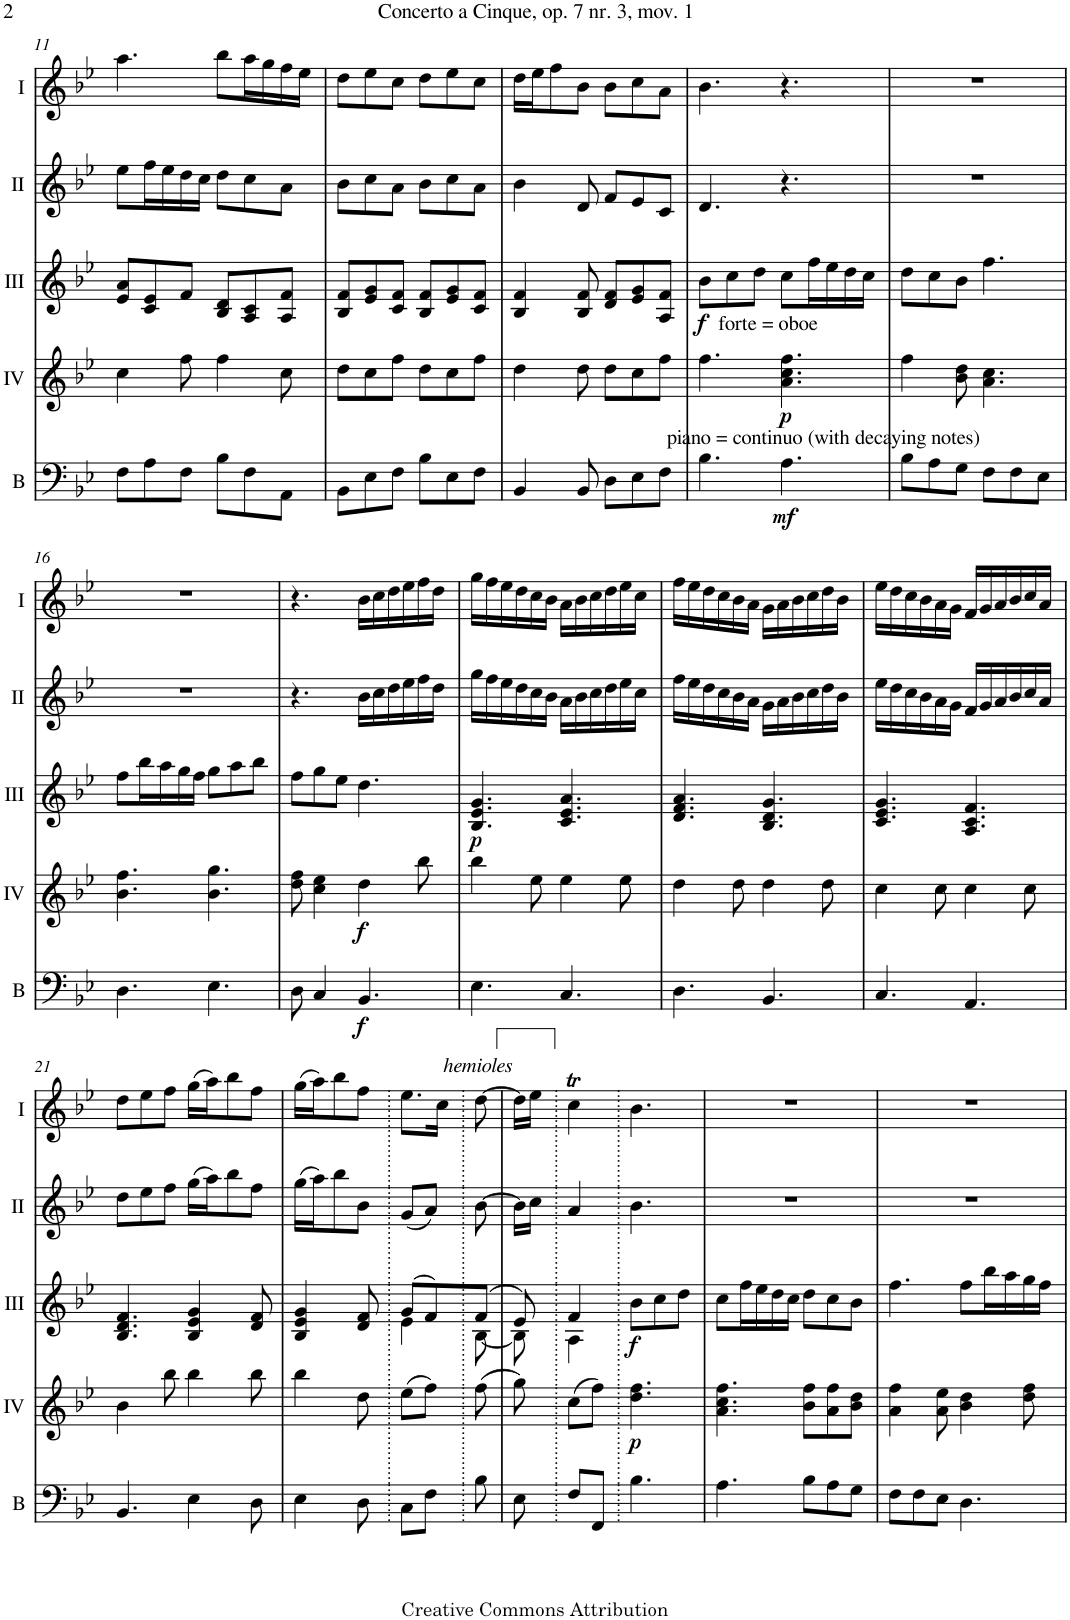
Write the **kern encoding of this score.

**kern	**dynam	**kern	**dynam	**kern	**dynam	**kern	**kern
*part5	*part5	*part4	*part4	*part3	*part3	*part2	*part1
*staff5	*staff5	*staff4	*staff4	*staff3	*staff3	*staff2	*staff1
*I"Bass	*	*I"Acc. 4	*	*I"Acc. 3	*	*I"Acc. 2	*I"Acc. 1
*I'B	*	*	*	*	*	*	*
!!LO:PB:g=z
*clefF4	*	*clefG2	*	*clefG2	*	*clefG2	*clefG2
*	*	*Trd7c12	*	*	*	*	*
*k[b-e-]	*	*k[b-e-]	*	*k[b-e-]	*	*k[b-e-]	*k[b-e-]
*M6/8	*	*M6/8	*	*M6/8	*	*M6/8	*M6/8
=11	=11	=11	=11	=11	=11	=11	=11
8F\L	.	4cc\	.	8e-/ 8a/L	.	8ee-\L	4.aa\
8A\	.	.	.	8c/ 8e-/	.	16ff\L	.
.	.	.	.	.	.	16ee-\	.
8F\J	.	8ff\	.	8f/J	.	16dd\	.
.	.	.	.	.	.	16cc\JJ	.
8B-\L	.	4ff\	.	8B-/ 8d/L	.	8dd\L	8bb-\L
8F\	.	.	.	8A/ 8c/	.	8cc\	16aa\L
.	.	.	.	.	.	.	16gg\
8AA\J	.	8cc\	.	8A/ 8f/J	.	8a\J	16ff\
.	.	.	.	.	.	.	16ee-\JJ
=12	=12	=12	=12	=12	=12	=12	=12
8BB-\L	.	8dd\L	.	8B-/ 8f/L	.	8b-\L	8dd\L
8E-\	.	8cc\	.	8e-/ 8g/	.	8cc\	8ee-\
8F\J	.	8ff\J	.	8c/ 8f/J	.	8a\J	8cc\J
8B-\L	.	8dd\L	.	8B-/ 8f/L	.	8b-\L	8dd\L
8E-\	.	8cc\	.	8e-/ 8g/	.	8cc\	8ee-\
8F\J	.	8ff\J	.	8c/ 8f/J	.	8a\J	8cc\J
=13	=13	=13	=13	=13	=13	=13	=13
4BB-/	.	4dd\	.	4B-/ 4f/	.	4b-\	16dd\LL
.	.	.	.	.	.	.	16ee-\J
.	.	.	.	.	.	.	8ff\
8BB-/	.	8dd\	.	8B-/ 8f/	.	8d/	8b-\J
8D\L	.	8dd\L	.	8d/ 8f/L	.	8f/L	8b-\L
8E-\	.	8cc\	.	8e-/ 8g/	.	8e-/	8cc\
8F\J	.	8ff\J	.	8A/ 8f/J	.	8c/J	8a\J
=14	=14	=14	=14	=14	=14	=14	=14
!	!	!	!	!LO:TX:b:t=forte = oboe	!	!	!
!	!	!	!	!	!LO:DY:b	!	!
4.B-\	.	4.ff\	.	8b-\L	f	4.d/	4.b-\
.	.	.	.	8cc\	.	.	.
.	.	.	.	8dd\J	.	.	.
!	!	!LO:TX:b:t=piano = continuo (with decaying notes)	!	!	!	!	!
!	!LO:DY:b	!	!LO:DY:b	!	!	!	!
4.A\	mf	4.a\ 4.cc\ 4.ff\	p	8cc\L	.	4.r	4.r
.	.	.	.	16ff\L	.	.	.
.	.	.	.	16ee-\	.	.	.
.	.	.	.	16dd\	.	.	.
.	.	.	.	16cc\JJ	.	.	.
=15	=15	=15	=15	=15	=15	=15	=15
8B-\L	.	4ff\	.	8dd\L	.	2.r	2.r
8A\	.	.	.	8cc\	.	.	.
8G\J	.	8b-\ 8dd\	.	8b-\J	.	.	.
8F\L	.	4.a\ 4.cc\	.	4.ff\	.	.	.
8F\	.	.	.	.	.	.	.
8E-\J	.	.	.	.	.	.	.
!!LO:LB:g=z
=16	=16	=16	=16	=16	=16	=16	=16
4.D\	.	4.b-\ 4.ff\	.	8ff\L	.	2.r	2.r
.	.	.	.	16bb-\L	.	.	.
.	.	.	.	16aa\	.	.	.
.	.	.	.	16gg\	.	.	.
.	.	.	.	16ff\JJ	.	.	.
4.E-\	.	4.b-\ 4.gg\	.	8gg\L	.	.	.
.	.	.	.	8aa\	.	.	.
.	.	.	.	8bb-\J	.	.	.
=17	=17	=17	=17	=17	=17	=17	=17
8D\	.	8dd\ 8ff\	.	8ff\L	.	4.r	4.r
4C/	.	4cc\ 4ee-\	.	8gg\	.	.	.
.	.	.	.	8ee-\J	.	.	.
!	!LO:DY:b	!	!LO:DY:b	!	!	!	!
4.BB-/	f	4dd\	f	4.dd\	.	16b-\LL	16b-\LL
.	.	.	.	.	.	16cc\	16cc\
.	.	.	.	.	.	16dd\	16dd\
.	.	.	.	.	.	16ee-\	16ee-\
.	.	8bb-\	.	.	.	16ff\	16ff\
.	.	.	.	.	.	16dd\JJ	16dd\JJ
=18	=18	=18	=18	=18	=18	=18	=18
!	!	!	!	!	!LO:DY:b	!	!
4.E-\	.	4bb-\	.	4.B-/ 4.e-/ 4.g/	p	16gg\LL	16gg\LL
.	.	.	.	.	.	16ff\	16ff\
.	.	.	.	.	.	16ee-\	16ee-\
.	.	.	.	.	.	16dd\	16dd\
.	.	8ee-\	.	.	.	16cc\	16cc\
.	.	.	.	.	.	16b-\JJ	16b-\JJ
4.C/	.	4ee-\	.	4.c/ 4.e-/ 4.a/	.	16a\LL	16a\LL
.	.	.	.	.	.	16b-\	16b-\
.	.	.	.	.	.	16cc\	16cc\
.	.	.	.	.	.	16dd\	16dd\
.	.	8ee-\	.	.	.	16ee-\	16ee-\
.	.	.	.	.	.	16cc\JJ	16cc\JJ
=19	=19	=19	=19	=19	=19	=19	=19
4.D\	.	4dd\	.	4.d/ 4.f/ 4.a/	.	16ff\LL	16ff\LL
.	.	.	.	.	.	16ee-\	16ee-\
.	.	.	.	.	.	16dd\	16dd\
.	.	.	.	.	.	16cc\	16cc\
.	.	8dd\	.	.	.	16b-\	16b-\
.	.	.	.	.	.	16a\JJ	16a\JJ
4.BB-/	.	4dd\	.	4.B-/ 4.d/ 4.g/	.	16g\LL	16g\LL
.	.	.	.	.	.	16a\	16a\
.	.	.	.	.	.	16b-\	16b-\
.	.	.	.	.	.	16cc\	16cc\
.	.	8dd\	.	.	.	16dd\	16dd\
.	.	.	.	.	.	16b-\JJ	16b-\JJ
=20	=20	=20	=20	=20	=20	=20	=20
4.C/	.	4cc\	.	4.c/ 4.e-/ 4.g/	.	16ee-\LL	16ee-\LL
.	.	.	.	.	.	16dd\	16dd\
.	.	.	.	.	.	16cc\	16cc\
.	.	.	.	.	.	16b-\	16b-\
.	.	8cc\	.	.	.	16a\	16a\
.	.	.	.	.	.	16g\JJ	16g\JJ
4.AA/	.	4cc\	.	4.A/ 4.c/ 4.f/	.	16f/LL	16f/LL
.	.	.	.	.	.	16g/	16g/
.	.	.	.	.	.	16a/	16a/
.	.	.	.	.	.	16b-/	16b-/
.	.	8cc\	.	.	.	16cc/	16cc/
.	.	.	.	.	.	16a/JJ	16a/JJ
!!LO:LB:g=z
=21	=21	=21	=21	=21	=21	=21	=21
4.BB-/	.	4b-\	.	4.B-/ 4.d/ 4.f/	.	8dd\L	8dd\L
.	.	.	.	.	.	8ee-\	8ee-\
.	.	8bb-\	.	.	.	8ff\J	8ff\J
4E-\	.	4bb-\	.	4B-/ 4e-/ 4g/	.	(16gg\LL	(16gg\LL
.	.	.	.	.	.	16aa\J)	16aa\J)
.	.	.	.	.	.	8bb-\	8bb-\
8D\	.	8bb-\	.	8d/ 8f/	.	8ff\J	8ff\J
=22	=22	=22	=22	=22.	=22	=22	=22
*	*	*	*	*^	*	*	*
4E-\	.	4bb-\	.	4B-/ 4e-/ 4g/	4.ryy	.	(16gg\LL	(16gg\LL
.	.	.	.	.	.	.	16aa\J)	16aa\J)
.	.	.	.	.	.	.	8bb-\	8bb-\
8D\	.	8dd\	.	8d/ 8f/	.	.	8b-\J	8ff\J
!	!	!	!	!	!	!	!	!LO:TX:a:i:t=hemioles
8C\L	.	(8ee-\L	.	(8g/L	4e-\	.	(8g/L	8.ee-\L
8F\J	.	8ff\J)	.	8f/)	.	.	8a/J)	.
.	.	.	.	.	.	.	.	16cc\Jk
8B-\	.	(8ff\	.	(8f/J	[8B-\	.	[8b-\	[8dd\
=23	=23	=23	=23	=23.	=23.	=23	=23	=23
8E-\	.	8gg\)	.	8e-/)	8B-\]	.	16b-\LL]	16dd\LL]
.	.	.	.	.	.	.	16cc\JJ	16ee-\JJ
8F/L	.	(8cc\L	.	4f/	4A\	.	4a/	4ccT\
8FF/J	.	8ff\J)	.	.	.	.	.	.
!	!	!	!LO:DY:b	!	!	!LO:DY:b	!	!
4.B-\	.	4.dd\ 4.ff\	p	8b-\L	4ryy	f	4.b-\	4.b-\
.	.	.	.	8cc\	.	.	.	.
.	.	.	.	8dd\J	8ryy	.	.	.
*	*	*	*	*v	*v	*	*	*
=24	=24	=24	=24	=24	=24	=24	=24
4.A\	.	4.a\ 4.cc\ 4.ff\	.	8cc\L	.	2.r	2.r
.	.	.	.	16ff\L	.	.	.
.	.	.	.	16ee-\	.	.	.
.	.	.	.	16dd\	.	.	.
.	.	.	.	16cc\JJ	.	.	.
8B-\L	.	8b-\ 8ff\L	.	8dd\L	.	.	.
8A\	.	8a\ 8ff\	.	8cc\	.	.	.
8G\J	.	8b-\ 8dd\J	.	8b-\J	.	.	.
=25	=25	=25	=25	=25	=25	=25	=25
8F\L	.	4a\ 4ff\	.	4.ff\	.	2.r	2.r
8F\	.	.	.	.	.	.	.
8E-\J	.	8a\ 8ee-\	.	.	.	.	.
4.D\	.	4b-\ 4dd\	.	8ff\L	.	.	.
.	.	.	.	16bb-\L	.	.	.
.	.	.	.	16aa\	.	.	.
.	.	8dd\ 8ff\	.	16gg\	.	.	.
.	.	.	.	16ff\JJ	.	.	.
=	=	=	=	=	=	=	=
*-	*-	*-	*-	*-	*-	*-	*-
